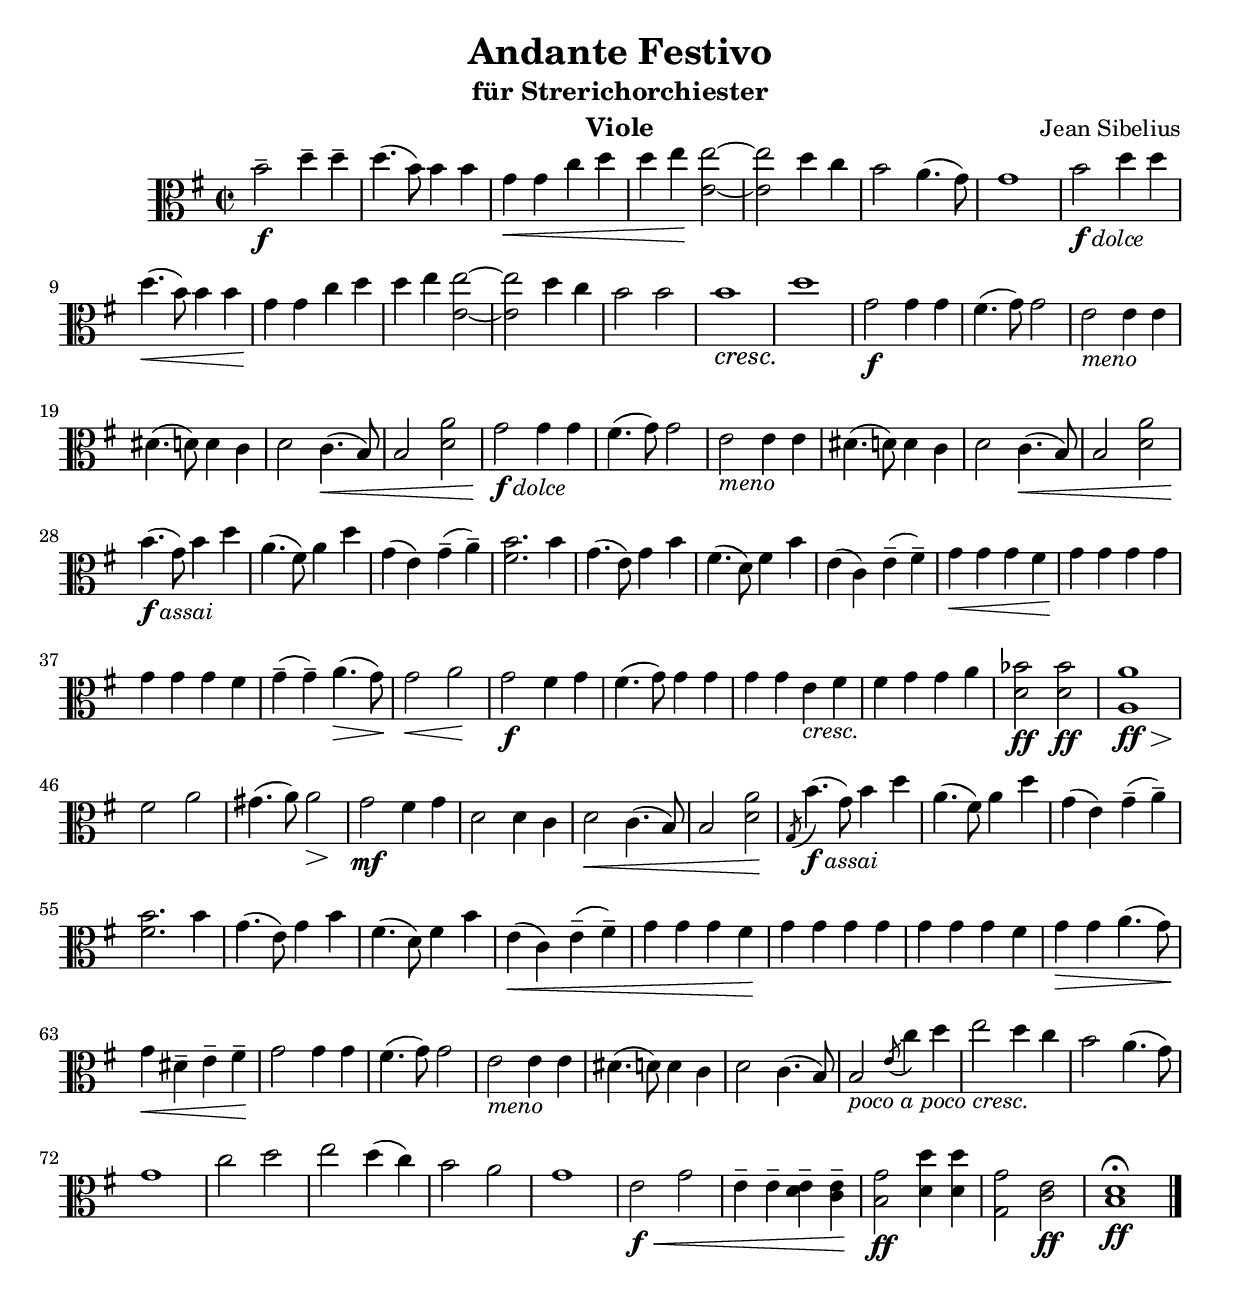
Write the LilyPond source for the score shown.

\include "../definitions.ily"
viola = \new Staff \relative c'' {
  \time 2/2
  \key g \major
  \clef "alto"
  \tag #'instrumentName {
    \set Staff.instrumentName = \vaLN
    \set Staff.shortInstrumentName = \vaSN
  }
  \set Staff.midiInstrument = \vaMN

  b2--\f d4-- d-- |
  d4.( b8) b4 b |
  g4\< g c d |
  d4 e\! <e e,>2~ |
  <e e,>2 d4 c |
  b2 a4.( g8) |
  g1 |
  b2-\markup { \dynamic f \italic dolce } d4 d|
  d4.(\< b8) b4 b |
  g4\! g c d | % 10
  d4 e <e e,>2~ |
  <e e,>2 d4 c |
  b2 b |
  b1\cresc |
  d1\! |
  g,2\f g4 g |
  fis4.( g8) g2 |
  e2-\markup { \italic meno } e4 e |
  dis4.( d8) d4 c |
  d2 c4.(\< b8) | % 20
  b2 <d a'> |
  g2\!-\markup { \dynamic f \italic dolce } g4 g |
  fis4.( g8) g2 |
  e2-\markup { \italic meno } e4 e |
  dis4.( d8) d4 c |
  d2 c4.(\< b8) |
  b2 <d a'> |
  b'4.(\!-\markup { \dynamic f \italic assai } g8) b4 d |
  a4.( fis8) a4 d |
  g,4( e) g(-- a)-- | % 30
  <fis b>2. b4 |
  g4.( e8) g4 b |
  fis4.( d8) fis4 b |
  e,4( c) e(-- fis)-- |
  g4\< g g fis |
  g4\! g g g |
  g4 g g fis |
  g4(-- g)-- a4.(\> g8) |
  g2\< a\! |
  g2\f fis4 g | % 40
  fis4.( g8) g4 g |
  g4 g e_\markup \italic "cresc." fis |
  fis4 g g a |
  <bes d,>2\ff <bes d,>2\ff |
  <a a,>1\ff\> |
  fis2\! a |
  gis4.( a8) << a2 { s4\> s4\! } >> |
  g2\mf fis4 g |
  d2 d4 c |
  d2\< c4.( b8) | % 50
  b2 <d a'>\! |
  \acciaccatura g,8 b'4.(_\markup { \dynamic f \italic "assai" } g8) b4 d |
  a4.( fis8) a4 d |
  g,4( e) g--( a--) |
  <b fis>2. b4 |
  g4.( e8) g4 b |
  fis4.( d8) fis4 b |
  e,4(\< c) e--( fis--) |
  g4 g g fis\! |
  g4 g g g | % 60
  g4 g g fis |
  g4\> g a4.( g8) |
  g4\< dis-- e-- fis--\! |
  g2 g4 g |
  fis4.( g8) g2 |
  e2_\markup \italic "meno" e4 e |
  dis4.( d8) d4 c |
  d2 c4.( b8) |
  b2_\markup \italic "poco a poco cresc." \acciaccatura e8 c'4 d |
  e2 d4 c | % 70
  b2 a4.( g8) |
  g1 |
  c2 d |
  e2 d4( c) |
  b2 a |
  g1 |
  e2\f\< g |
  e4-- e-- <e d>-- <e c>--\! |
  <b g'>2\ff <d d'>4 <d d'> |
  <g g,>2 <e c>\ff |
  <d b>1\ff\fermata \bar "|."
}


\paper {
  check-consistency = ##t
}
\header {
  title = \title
  subtitle = \subtitle
  composer = \composer
  instrument = \vaLN
}
\score {
  \removeWithTag #'instrumentName
  \viola
}
